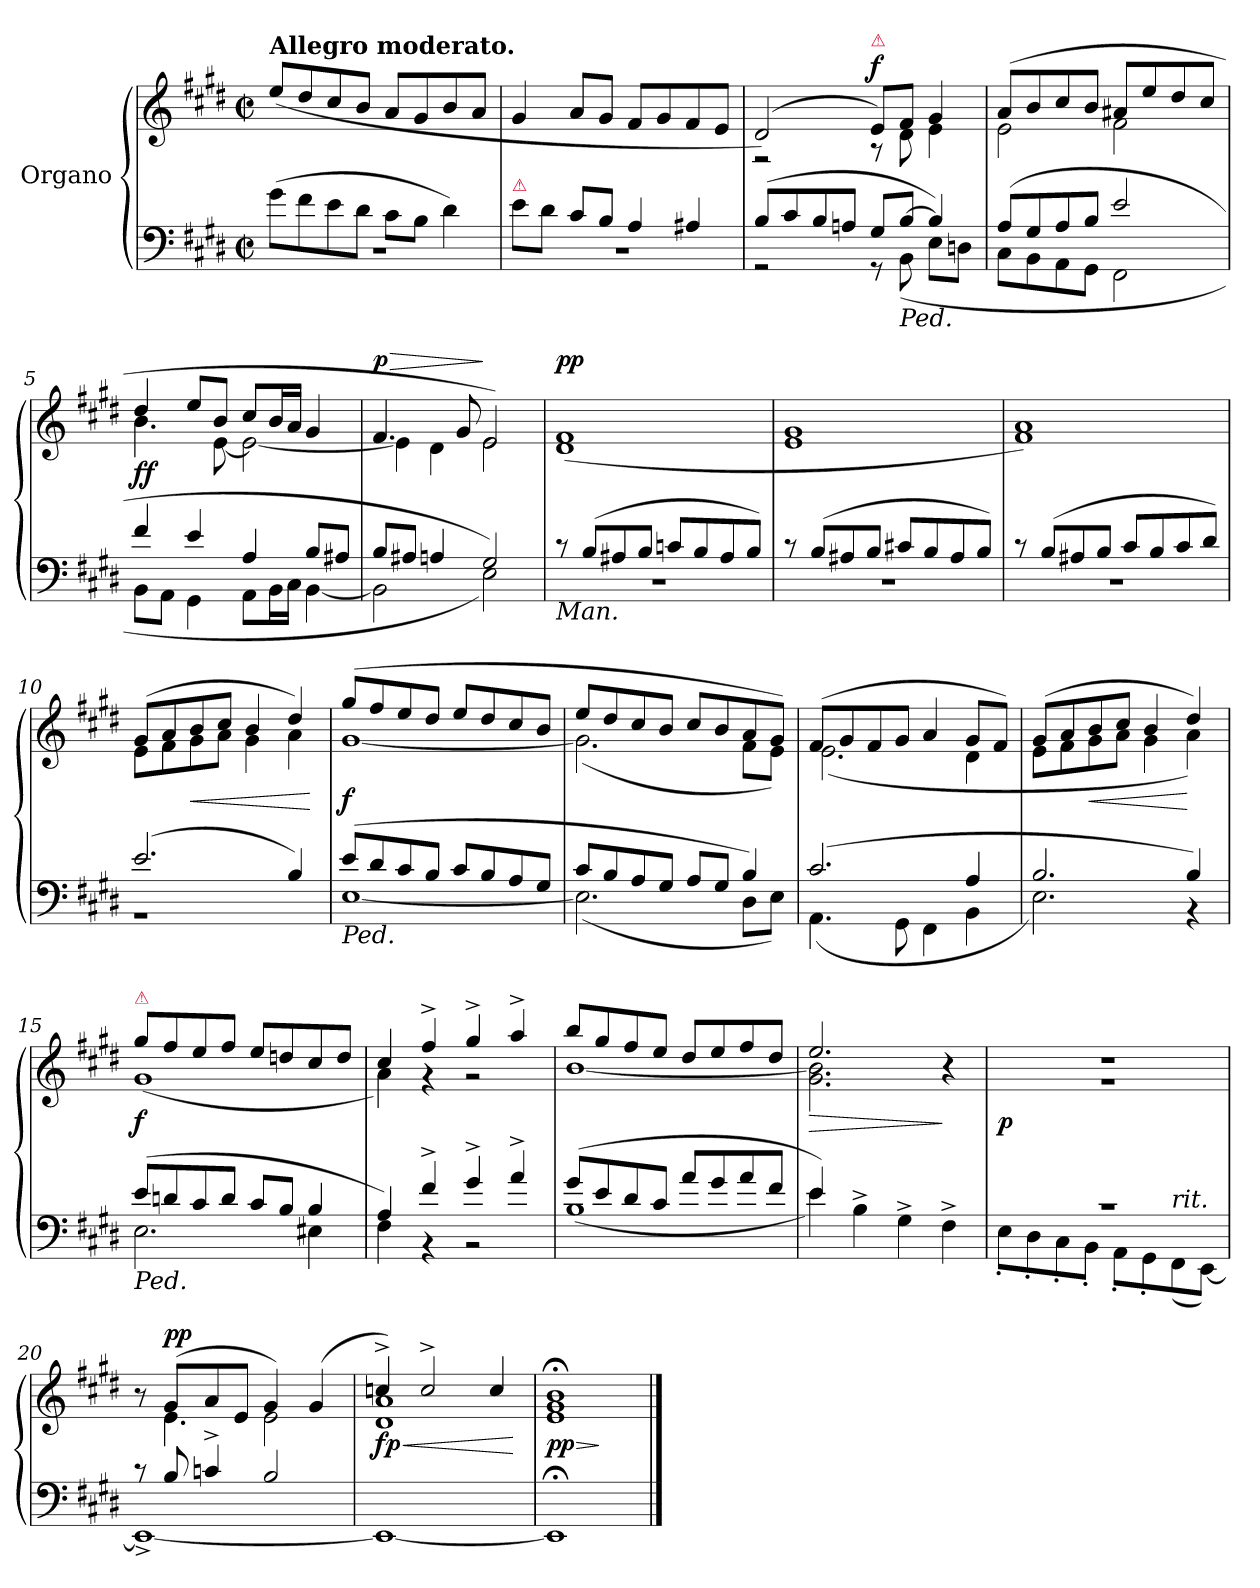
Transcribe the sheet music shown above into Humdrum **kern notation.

**kern	**kern	**dynam
*part2	*part1	*part1
*staff2	*staff1	*staff1
*I"Organo	*I"Organo	*
*clefF4	*clefG2	*
*k[f#c#g#d#]	*k[f#c#g#d#]	*
*M2/2	*M2/2	*
*met(c|)	*met(c|)	*
=1	=1	=1
*^	*	*
!	!	!LO:TX:a:B:t=Allegro moderato.	!
(8g#\L	1r	(8ee/L	.
8f#\	.	8dd#/	.
8e\	.	8cc#/	.
8d#\J	.	8b/J	.
8c#\L	.	8a/L	.
8B\J	.	8g#/	.
4d#\)	.	8b/	.
.	.	8a/J	.
=2	=2	=2	=2
!LO:TX:a:color=crimson:t=⚠	!	!	!
8e\L	1r	4g#/	.
8d#\J	.	.	.
8c#/L	.	8a/L	.
8B/J	.	8g#/J	.
4A/	.	8f#/L	.
.	.	8g#/	.
4A#X/	.	8f#/	.
.	.	8e/J	.
=3	=3	=3	=3
*	*	*^	*
(8B/L	2r	(2d#/)	2r	.
8c#/	.	.	.	.
8B/	.	.	.	.
8An/J	.	.	.	.
!	!	!LO:TX:a:color=crimson:t=⚠	!	!
!	!	!	!	!LO:DY:a
8G#/L	8r	8e/L)	8r	f
!LO:TX:b:i:t=Ped.	!	!	!	!
[8B/J	(8BB\	8f#/J	8d#\	.
4B/])	8E\L	4g#/	4e\	.
.	8Dn\J	.	.	.
=4	=4	=4	=4	=4
(8A/L	8C#\L	(8a/L	2e\	.
8G#/	8BB\	8b/	.	.
8A/	8AA\	8cc#/	.	.
8B/J	8GG#\J	8b/J	.	.
2e/	2FF#\	8a#X/L	2f#\	.
.	.	8ee/	.	.
.	.	8dd#/	.	.
.	.	8cc#/J	.	.
=5	=5	=5	=5	=5
4f#/	8BB\L	4dd#/	4.b\	ff
.	8AA\J	.	.	.
4e/	4GG#\	8ee/L	.	.
.	.	8b/J	[8e\	.
4A/	8AA\L	8cc#/L	2e\_	.
.	16BB\L	16b/L	.	.
.	16C#\JJ	16a/JJ	.	.
8B/L	[4BB\	4g#/	.	.
8A#X/J	.	.	.	.
=6	=6	=6	=6	=6
!	!	!	!	!LO:HP:a
!	!	!	!	!LO:DY:n=1:a
8B/L	2BB\]	4.f#/	4e\]	> p
8A#X/J	.	.	.	.
4An/	.	.	4d#\	.
.	.	8g#/	.	.
2G#/)	2E\)	2e/)	2e\	]
=7	=7	=7	=7	=7
!LO:TX:b:i:t=Man.	!	!	!	!
!	!	!	!	!LO:DY:a
*	*	*v	*v	*
8r	1r	(>1d# 1f#	pp
(8B/L	.	.	.
8A#X/	.	.	.
8B/J	.	.	.
8cn/L	.	.	.
8B/	.	.	.
8A#/	.	.	.
8B/J)	.	.	.
=8	=8	=8	=8
8r	1r	1e 1g#	.
(8B/L	.	.	.
8A#X/	.	.	.
8B/J	.	.	.
8c#X/L	.	.	.
8B/	.	.	.
8A#/	.	.	.
8B/J)	.	.	.
=9	=9	=9	=9
8r	1r	1f# 1a)	.
(8B/L	.	.	.
8A#X/	.	.	.
8B/J	.	.	.
8c#/L	.	.	.
8B/	.	.	.
8c#/	.	.	.
8d#/J)	.	.	.
=10	=10	=10	=10
*	*	*^	*
(2.e/	1r	(8g#/L	8e\L	.
.	.	8a/	8f#\	.
!	!	!	!	!LO:HP:b
.	.	8b/	8g#\	<
.	.	8cc#/J	8a\J	.
.	.	4b/	4g#\	.
4B/)	.	4dd#/)	4a\	.
*v	*v	*	*	*
*	*v	*v	*
.	.	[
=11	=11	=11
*^	*^	*
!LO:TX:b:i:t=Ped.	!	!	!	!
(8e/L	[1E	(8gg#/L	[1g#	f
8d#/	.	8ff#/	.	.
8c#/	.	8ee/	.	.
8B/J	.	8dd#/J	.	.
8c#/L	.	8ee/L	.	.
8B/	.	8dd#/	.	.
8A/	.	8cc#/	.	.
8G#/J	.	8b/J	.	.
=12	=12	=12	=12	=12
8c#/L	(2.E\]	8ee/L	(2.g#\]	.
8B/	.	8dd#/	.	.
8A/	.	8cc#/	.	.
8G#/J	.	8b/J	.	.
8A/L	.	8cc#/L	.	.
8G#/J	.	8b/	.	.
4B/)	8D#\L	8a/	8f#\L	.
.	8E\J)	8g#/J)	8e\J)	.
=13	=13	=13	=13	=13
(2.c#/	(4.AA\	(8f#/L	(2.e\	.
.	.	8g#/	.	.
.	.	8f#/	.	.
.	8GG#\	8g#/J	.	.
.	4FF#\	4a/	.	.
4A/	4BB\	8g#/L	4d#\	.
.	.	8f#/J)	.	.
=14	=14	=14	=14	=14
2.B/	2.E\)	(8g#/L	8e\L	.
.	.	8a/	8f#\	.
!	!	!	!	!LO:HP:b
.	.	8b/	8g#\	<
.	.	8cc#/J	8a\J	.
.	.	4b/	4g#\	.
4B/)	4r	4dd#/)	4a\)	[
=15	=15	=15	=15	=15
!	!	!LO:TX:a:color=crimson:t=⚠	!	!
!LO:TX:b:i:t=Ped.	!	!	!	!
(8e/L	2.E\	8gg#/L	(1g#	f
8dn/	.	8ff#/	.	.
8c#/	.	8ee/	.	.
8d/J	.	8ff#/J	.	.
8c#/L	.	8ee/L	.	.
8B/J	.	8ddn/	.	.
4B/	4E#X\	8cc#/	.	.
.	.	8dd/J	.	.
=16	=16	=16	=16	=16
4A/)	4F#\	4cc#/	4a\)	.
4f#^/	4r	4ff#^/	4r	.
4g#^/	2r	4gg#^/	2r	.
4a^/	.	4aa^/	.	.
=17	=17	=17	=17	=17
(8g#/L	(1B	8bb/L	[1b	.
8e/	.	8gg#/	.	.
8d#/	.	8ff#/	.	.
8c#/J	.	8ee/J	.	.
8a/L	.	8dd#/L	.	.
8g#/	.	8ee/	.	.
8a/	.	8ff#/	.	.
8f#/J	.	8dd#/J	.	.
=18	=18	=18	=18	=18
!	!	!	!	!LO:HP:b
4e/)	4e\)	2.ee/	2.g#\ 2.b]\	>
2.ryy	4B^\	.	.	.
.	4G#^\	.	.	.
.	4F#^\	4r	4ryy	]
=19	=19	=19	=19	=19
!	!	!	!	!LO:DY:b
1r	8E'\L	1rdd	1rg	p
.	8D#'\	.	.	.
.	8C#'\	.	.	.
.	8BB'\J	.	.	.
.	8AA'\L	.	.	.
.	8GG#'\	.	.	.
!	!LO:TX:a:i:t=rit.	!	!	!
.	(8FF#\	.	.	.
.	[8EE\J)	.	.	.
=20	=20	=20	=20	=20
8r	1EE^_	8r	8ryy	.
!	!	!	!	!LO:DY:a
8B/	.	(8g#/L	4.e\	pp
4cn^/	.	8a/	.	.
.	.	8e/J	.	.
2B/	.	4g#/)	2e\	.
.	.	(4g#/	.	.
*v	*v	*	*	*
=21	=21	=21	=21
!	!	!	!LO:HP:b
1EE_	4ccn^/)	1d# 1a	< fp
.	2cc^/	.	.
.	4cc/	.	.
*	*v	*v	*
.	.	[
=22	=22	=22
!	!	!LO:HP:b
1EE;]	1e;< 1g#;< 1b;<	> pp
.	.	]
==	==	==
*-	*-	*-
